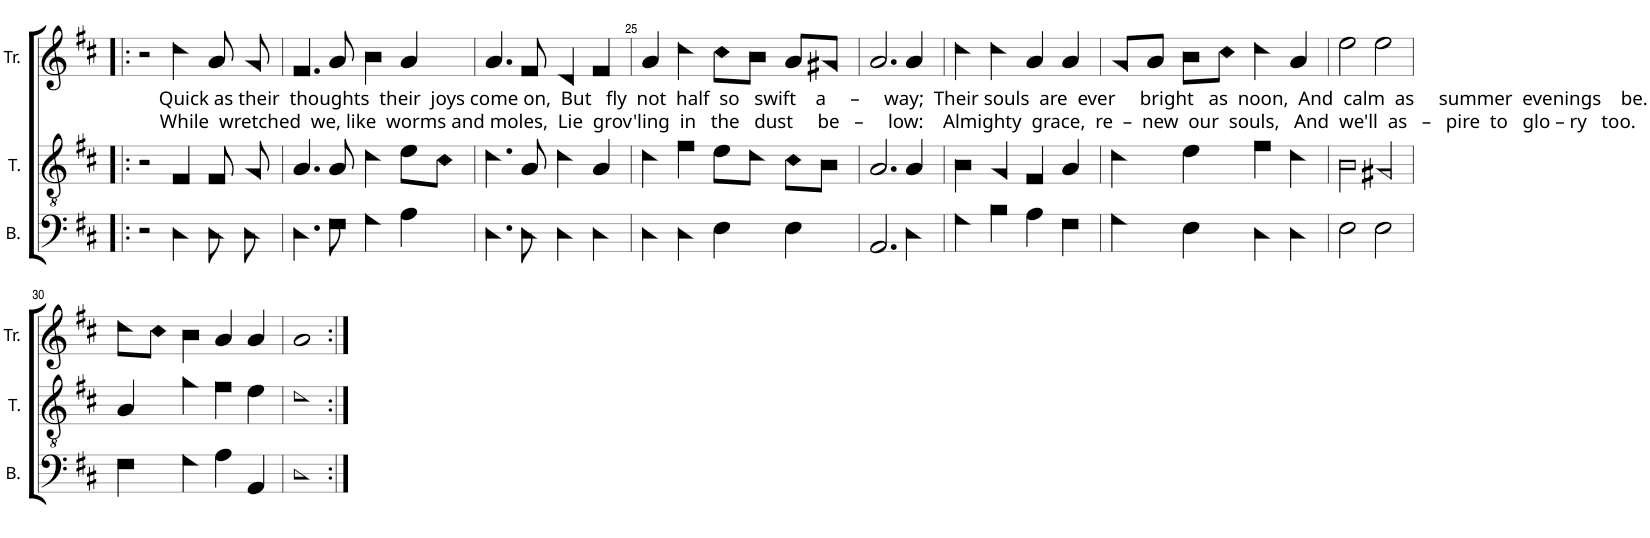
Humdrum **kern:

**kern	**kern	**kern
*part3	*part2	*part1
*staff3	*staff2	*staff1
*I"B.	*I"T.	*I"Tr.
*I'B.	*I'T.	*I'Tr.
!!LO:PB:g=z
*clefF4	*clefGv2	*clefG2
*k[f#c#]	*k[f#c#]	*k[f#c#]
*M2/2	*M2/2	*M2/2
*met(c|)	*met(c|)	*met(c|)
=22!|:	=22!|:	=22!|:
2r	2r	2r
!	!LO:TX:a:t=Quick as their  thoughts  their  joys come on,  But   fly  not  half  so   swift    a     –     way;  Their souls  are  ever     bright   as  noon,  And  calm  as     summer  evenings    be.	!
!	!LO:TX:a:t=While  wretched  we, like  worms and moles,  Lie  grov'ling  in   the   dust     be   –     low&colon;    Almighty  grace,  re  –  new  our  souls,   And  we'll  as   –   pire  to   glo – ry   too.	!
4D!\	4F#!/	4dd!\
8D!\L	8F#!/	8a!/
8D!\J	8G!/	8g!/
=23	=23	=23
4.D!\	4.A!/	4.f#!/
8F#!\	8A!/	8a!/
4G!\	4d!\	4b!\
4A!\	8e!\L	4a!/
.	8c#!\J	.
=24	=24	=24
4.D!\	4.d!\	4.a!/
8D!\	8A!/	8f#!/
4D!\	4d!\	4d!/
4D!\	4A!/	4f#!/
=25	=25	=25
4D!\	4d!\	4a!/
4D!\	4f#!\	4dd!\
4E!\	8e!\L	8cc#!\L
.	8d!\J	8b!\J
4E!\	8c#!\L	8a!/L
.	8B!\J	8g#X!/J
=26	=26	=26
2.AA!/	2.A!/	2.a!/
4D!\	4A!/	4a!/
=27	=27	=27
4G!\	4B!\	4dd!\
4B!\	4G!/	4dd!\
4A!\	4F#!/	4a!/
4F#!\	4A!/	4a!/
=28	=28	=28
4G!\	4d!\	8g!/L
.	.	8a!/J
4E!\	4e!\	8b!\L
.	.	8cc#!\J
4D!\	4f#!\	4dd!\
4D!\	4d!\	4a!/
=29	=29	=29
2E!\	2B!\	2ee!\
2E!\	2G#X!/	2ee!\
!!LO:LB:g=z
=30	=30	=30
4F#!\	4A!/	8dd!\L
.	.	8cc#!\J
4G!\	4g!\	4b!\
4A!\	4f#!\	4a!/
4AA!/	4e!\	4a!/
=31	=31	=31
1D!	1d!	1a!
=:|!	=:|!	=:|!
*-	*-	*-
